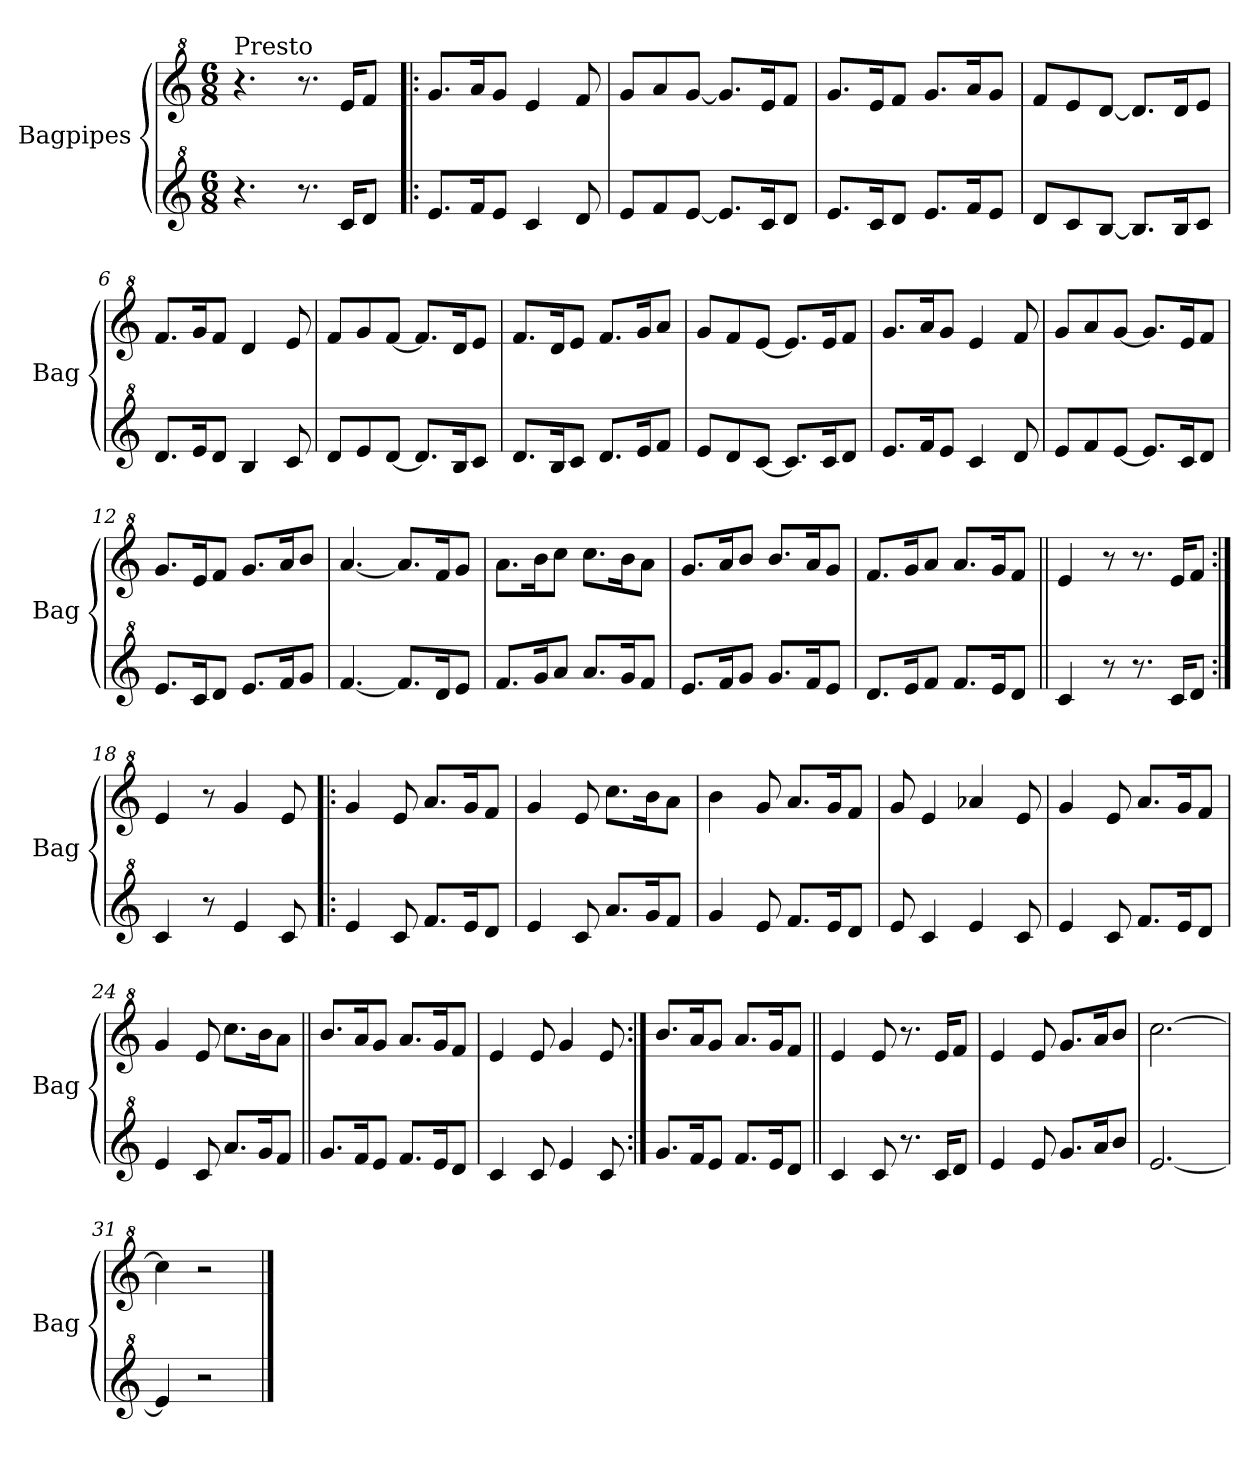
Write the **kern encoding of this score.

**kern	**kern
*part2	*part1
*staff2	*staff1
*I"Bagpipes	*I"Bagpipes
*I'Bag	*I'Bag
*clefG^2	*clefG^2
*k[]	*k[]
*C:	*C:
*M6/8	*M6/8
=1	=1
!	!LO:TX:a:t=Presto
4.r	4.r
8.r	8.r
16cc/KL	16ee/KL
8dd/J	8ff/J
=2!|:	=2!|:
8.ee/L	8.gg/L
16ff/K	16aa/K
8ee/J	8gg/J
4cc/	4ee/
8dd/	8ff/
=3	=3
8ee/L	8gg/L
8ff/	8aa/
[8ee/J	[8gg/J
8.ee/L]	8.gg/L]
16cc/K	16ee/K
8dd/J	8ff/J
=4	=4
8.ee/L	8.gg/L
16cc/K	16ee/K
8dd/J	8ff/J
8.ee/L	8.gg/L
16ff/K	16aa/K
8ee/J	8gg/J
=5	=5
8dd/L	8ff/L
8cc/	8ee/
[8b/J	[8dd/J
8.b/L]	8.dd/L]
16b/K	16dd/K
8cc/J	8ee/J
=6	=6
8.dd/L	8.ff/L
16ee/K	16gg/K
8dd/J	8ff/J
4b/	4dd/
8cc/	8ee/
=7	=7
8dd/L	8ff/L
8ee/	8gg/
[8dd/J	[8ff/J
8.dd/L]	8.ff/L]
16b/K	16dd/K
8cc/J	8ee/J
!!LO:LB:g=z
=8	=8
8.dd/L	8.ff/L
16b/K	16dd/K
8cc/J	8ee/J
8.dd/L	8.ff/L
16ee/K	16gg/K
8ff/J	8aa/J
=9	=9
8ee/L	8gg/L
8dd/	8ff/
[8cc/J	[8ee/J
8.cc/L]	8.ee/L]
16cc/K	16ee/K
8dd/J	8ff/J
=10	=10
8.ee/L	8.gg/L
16ff/K	16aa/K
8ee/J	8gg/J
4cc/	4ee/
8dd/	8ff/
=11	=11
8ee/L	8gg/L
8ff/	8aa/
[8ee/J	[8gg/J
8.ee/L]	8.gg/L]
16cc/K	16ee/K
8dd/J	8ff/J
=12	=12
8.ee/L	8.gg/L
16cc/K	16ee/K
8dd/J	8ff/J
8.ee/L	8.gg/L
16ff/K	16aa/K
8gg/J	8bb/J
=13	=13
[4.ff/	[4.aa/
8.ff/L]	8.aa/L]
16dd/K	16ff/K
8ee/J	8gg/J
=14	=14
8.ff/L	8.aa\L
16gg/K	16bb\K
8aa/J	8ccc\J
8.aa/L	8.ccc\L
16gg/K	16bb\K
8ff/J	8aa\J
!!LO:LB:g=z
=15	=15
8.ee/L	8.gg/L
16ff/K	16aa/K
8gg/J	8bb/J
8.gg/L	8.bb/L
16ff/K	16aa/K
8ee/J	8gg/J
=16	=16
8.dd/L	8.ff/L
16ee/K	16gg/K
8ff/J	8aa/J
8.ff/L	8.aa/L
16ee/K	16gg/K
8dd/J	8ff/J
=17||	=17||
4cc/	4ee/
8r	8r
8.r	8.r
16cc/KL	16ee/KL
8dd/J	8ff/J
=18:|!	=18:|!
4cc/	4ee/
8r	8r
4ee/	4gg/
8cc/	8ee/
=19!|:	=19!|:
4ee/	4gg/
8cc/	8ee/
8.ff/L	8.aa/L
16ee/K	16gg/K
8dd/J	8ff/J
=20	=20
4ee/	4gg/
8cc/	8ee/
8.aa/L	8.ccc\L
16gg/K	16bb\K
8ff/J	8aa\J
=21	=21
4gg/	4bb\
8ee/	8gg/
8.ff/L	8.aa/L
16ee/K	16gg/K
8dd/J	8ff/J
!!LO:LB:g=z
=22	=22
8ee/	8gg/
4cc/	4ee/
4ee/	4aa-X/
8cc/	8ee/
=23	=23
4ee/	4gg/
8cc/	8ee/
8.ff/L	8.aa/L
16ee/K	16gg/K
8dd/J	8ff/J
=24	=24
4ee/	4gg/
8cc/	8ee/
8.aa/L	8.ccc\L
16gg/K	16bb\K
8ff/J	8aa\J
=25||	=25||
8.gg/L	8.bb/L
16ff/K	16aa/K
8ee/J	8gg/J
8.ff/L	8.aa/L
16ee/K	16gg/K
8dd/J	8ff/J
=26	=26
4cc/	4ee/
8cc/	8ee/
4ee/	4gg/
8cc/	8ee/
=27:|!	=27:|!
8.gg/L	8.bb/L
16ff/K	16aa/K
8ee/J	8gg/J
8.ff/L	8.aa/L
16ee/K	16gg/K
8dd/J	8ff/J
=28||	=28||
4cc/	4ee/
8cc/	8ee/
8.r	8.r
16cc/KL	16ee/KL
8dd/J	8ff/J
!!LO:LB:g=z
=29	=29
4ee/	4ee/
8ee/	8ee/
8.gg/L	8.gg/L
16aa/K	16aa/K
8bb/J	8bb/J
=30	=30
[2.ee/	[2.ccc\
=31	=31
4ee/]	4ccc\]
2r	2r
==	==
*-	*-
